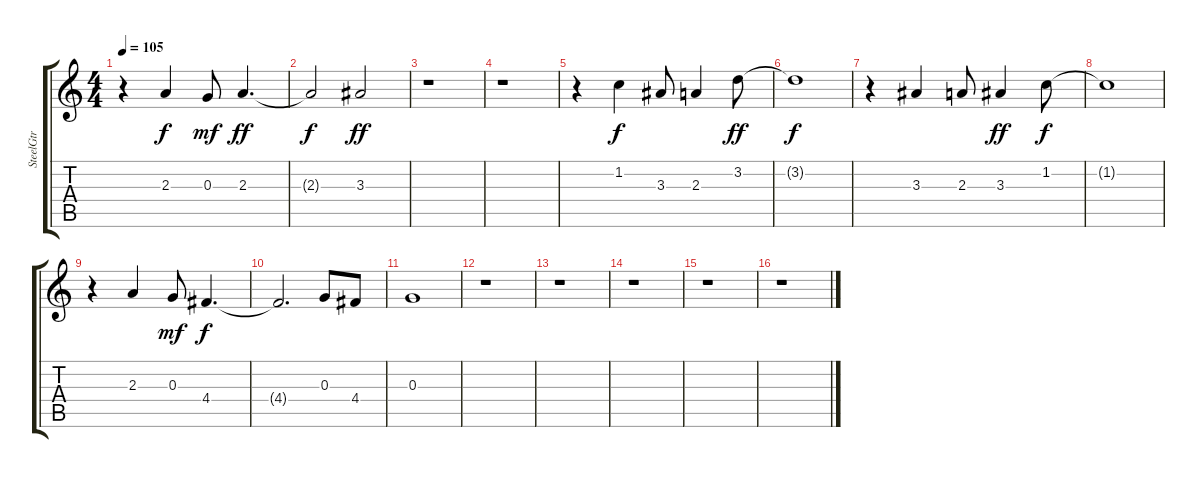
\track ("SteelGtr" "SteelGtr") {instrument acousticguitarsteel}
\staff {score tabs}
\tuning (E4 B3 G3 D3 A2 E2) {hide}
\ts (4 4)
\tempo 105
\clef g2
\ks c
r.4{dy f} 2.3.4 0.3.8{dy mf} 2.3.4{d dy ff} |
2.3{t}.2{dy f} 3.3.2{dy ff} |
r.1 |
r.1 |
r.4 1.2.4{dy f} 3.3.8 2.3.4 3.2.8{dy ff} |
3.2{t}.1{dy f} |
r.4 3.3.4 2.3.8 3.3.4{dy ff} 1.2.8{dy f} |
1.2{t}.1 |
r.4 2.3.4 0.3.8{dy mf} 4.4.4{d dy f} |
4.4{t}.2{d} 0.3.8 4.4.8 |
0.3.1 |
r.1 |
r.1 |
r.1 |
r.1 |
r.1
